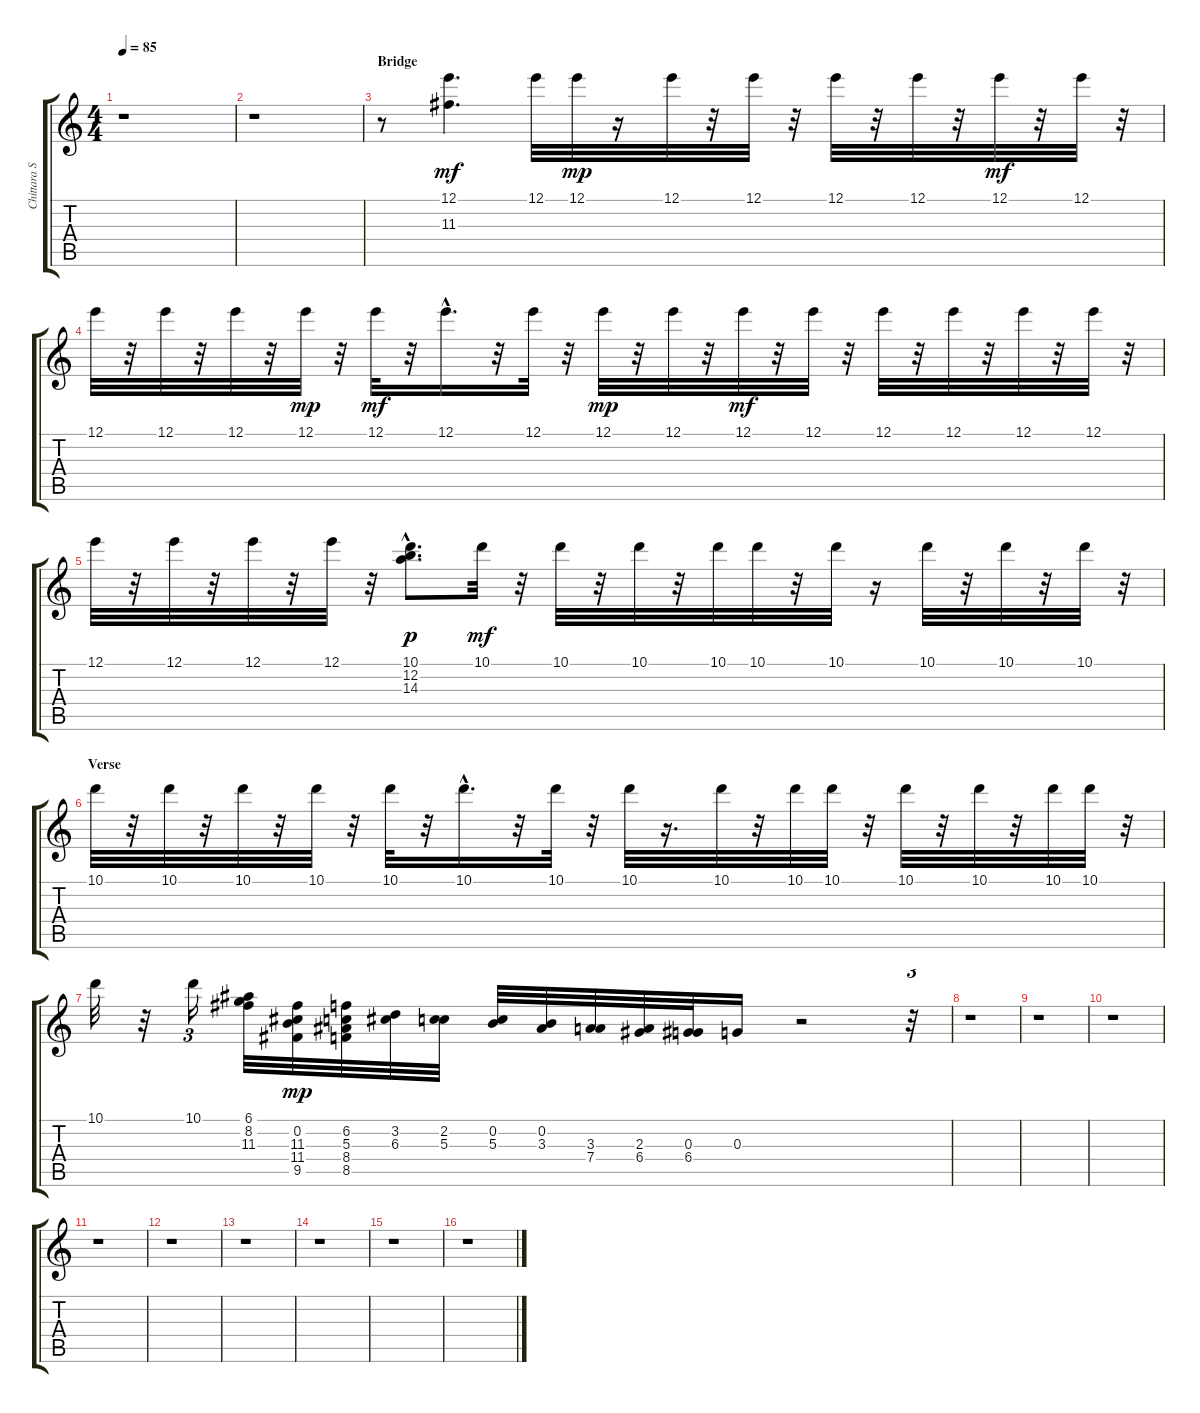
\track ("Chittara Solista" "Chittara S") {instrument distortionguitar}
\staff {score tabs}
\tuning (E4 B3 G3 D3 A2 E2) {hide}
\ts (4 4)
\tempo 85
\clef g2
\ks c
r.1{dy mf} |
r.1 |
\section ("" "Bridge")
r.8 (12.1 11.3).4{d} 12.1.32 12.1.32{dy mp} r.16 12.1.32 r.32 12.1.32 r.32 12.1.32 r.32 12.1.32 r.32 12.1.32{dy mf} r.32 12.1.32 r.32 |
12.1.32 r.32 12.1.32 r.32 12.1.32 r.32 12.1.32{dy mp} r.32 12.1.32{dy mf} r.32 12.1{hac}.16{d} r.32 12.1.32 r.32 12.1.32{dy mp} r.32 12.1.32 r.32 12.1.32{dy mf} r.32 12.1.32 r.32 12.1.32 r.32 12.1.32 r.32 12.1.32 r.32 12.1.32 r.32 |
12.1.32 r.32 12.1.32 r.32 12.1.32 r.32 12.1.32 r.32 (10.1{hac} 12.2 14.3).8{d dy p} 10.1.32{dy mf} r.32 10.1.32 r.32 10.1.32 r.32 10.1.32 10.1.32 r.32 10.1.32 r.16 10.1.32 r.32 10.1.32 r.32 10.1.32 r.32 |
\section ("" "Verse")
10.1.32 r.32 10.1.32 r.32 10.1.32 r.32 10.1.32 r.32 10.1.32 r.32 10.1{hac}.16{d} r.32 10.1.32 r.32 10.1.32 r.16{d} 10.1.32 r.32 10.1.32 10.1.32 r.32 10.1.32 r.32 10.1.32 r.32 10.1.32 10.1.32 r.32 |
10.1.32{volume 5} r.32 10.1.16{tu (3 2)} (6.1 8.2 11.3).32 (0.2 11.3 11.4 9.5).32{dy mp} (6.2 5.3 8.4 8.5).32 (3.2 6.3).32 (2.2 5.3).32 (0.2 5.3).32 (0.2 3.3).32 (3.3 7.4).32 (2.3 6.4).32 (0.3 6.4).32 0.3.16 r.2 r.32{tu (3 2)} |
r.1 |
r.1 |
r.1 |
r.1 |
r.1 |
r.1 |
r.1 |
r.1 |
r.1
